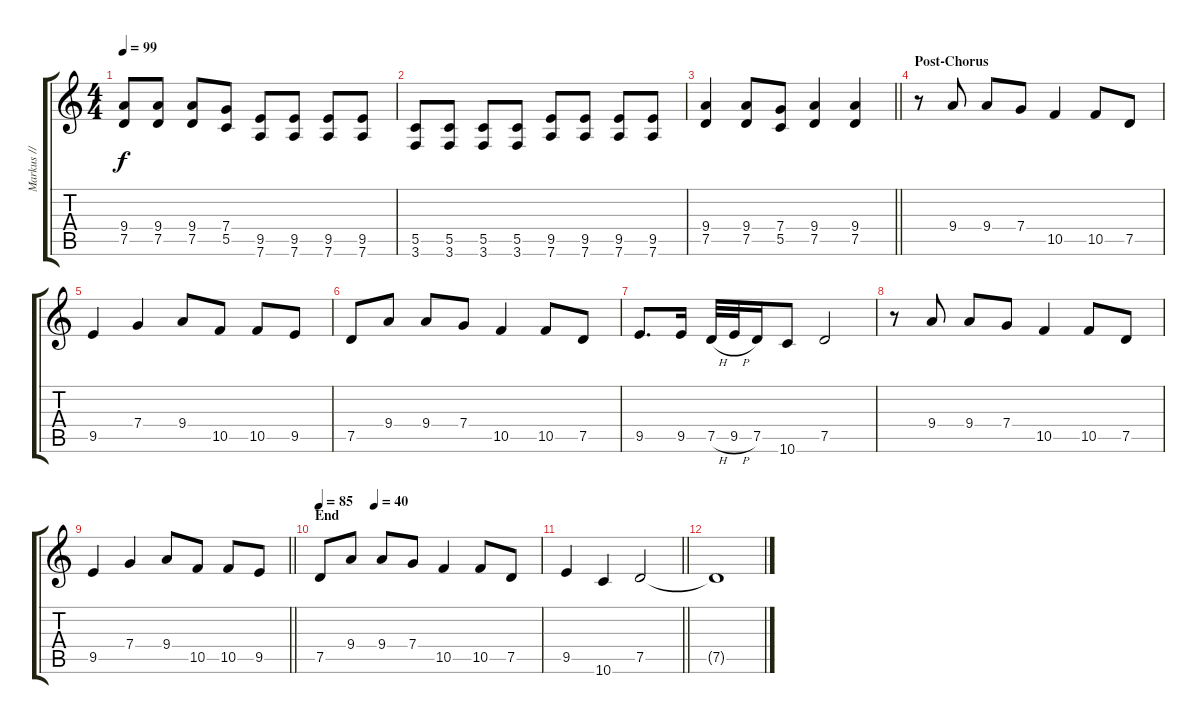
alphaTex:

\track ("Markus // Acoustic" "Markus // ") {instrument distortionguitar}
\staff {score tabs}
\tuning (D4 A3 F3 C3 G2 D2) {hide}
\ts (4 4)
\tempo 99
\clef g2
\ks c
(9.4 7.5).8{dy f} (9.4 7.5).8 (9.4 7.5).8 (7.4 5.5).8 (9.5 7.6).8 (9.5 7.6).8 (9.5 7.6).8 (9.5 7.6).8 |
(5.5 3.6).8 (5.5 3.6).8 (5.5 3.6).8 (5.5 3.6).8 (9.5 7.6).8 (9.5 7.6).8 (9.5 7.6).8 (9.5 7.6).8 |
\barLineRight lightlight
(9.4 7.5).4 (9.4 7.5).8 (7.4 5.5).8 (9.4 7.5).4 (9.4 7.5).4 |
\section ("" "Post-Chorus")
r.8{volume 13} 9.4.8 9.4.8 7.4.8 10.5.4 10.5.8 7.5.8 |
9.5.4 7.4.4 9.4.8 10.5.8 10.5.8 9.5.8 |
7.5.8 9.4.8 9.4.8 7.4.8 10.5.4 10.5.8 7.5.8 |
9.5.8{d} 9.5.16 7.5{h}.32 9.5{h}.32 7.5.16 10.6.8 7.5.2 |
r.8 9.4.8 9.4.8 7.4.8 10.5.4 10.5.8 7.5.8 |
\barLineRight lightlight
9.5.4 7.4.4 9.4.8 10.5.8 10.5.8 9.5.8 |
\section ("" "End")
\tempo 85
\tempo (40 0.25)
7.5.8 9.4.8 9.4.8 7.4.8 10.5.4 10.5.8 7.5.8 |
\barLineRight lightlight
9.5.4 10.6.4 7.5.2 |
7.5{t}.1{volume 0}
